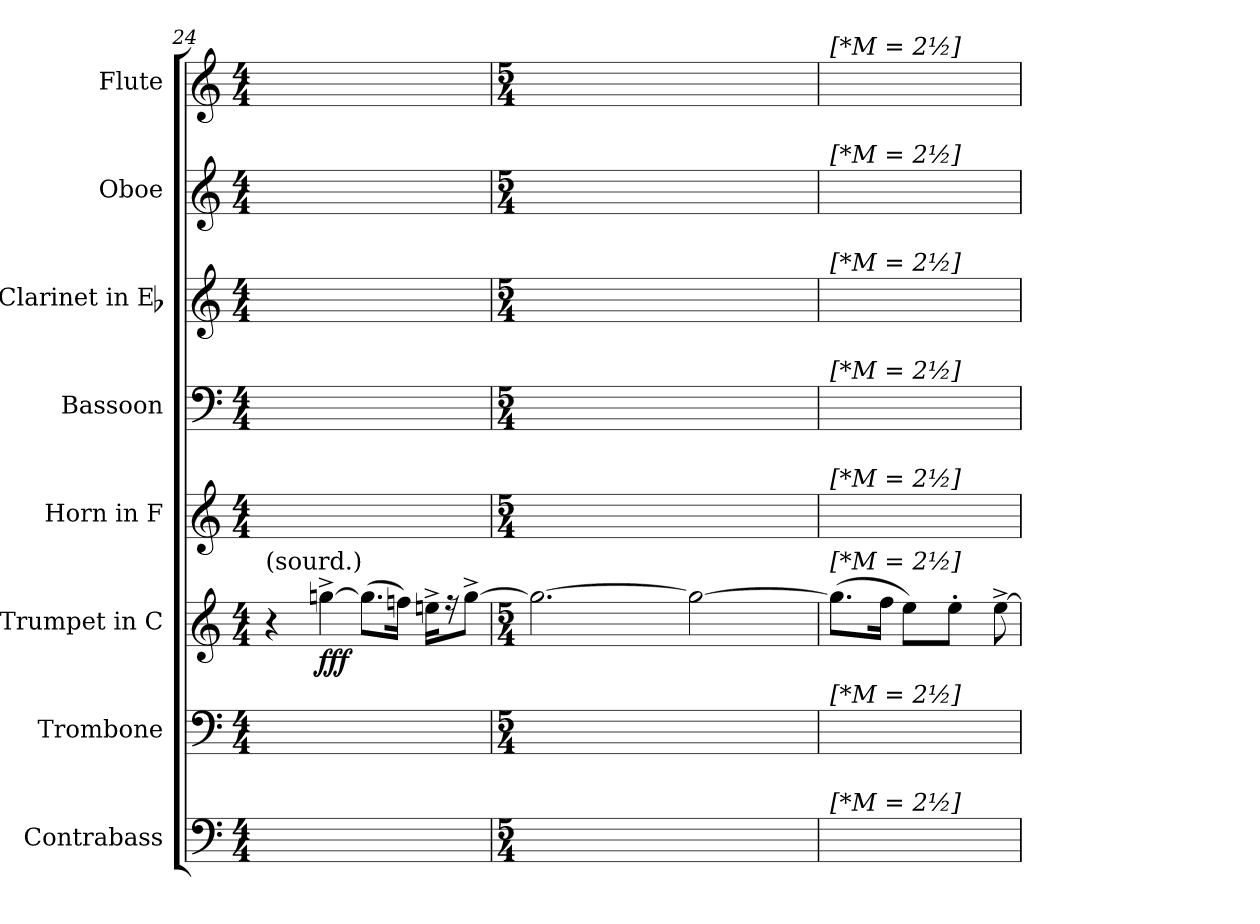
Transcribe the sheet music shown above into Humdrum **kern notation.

**kern	**kern	**kern	**dynam	**kern	**kern	**kern	**kern	**kern
*part8	*part7	*part6	*part6	*part5	*part4	*part3	*part2	*part1
*staff8	*staff7	*staff6	*staff6	*staff5	*staff4	*staff3	*staff2	*staff1
*I"Contrabass	*I"Trombone	*I"Trumpet in C	*	*I"Horn in F	*I"Bassoon	*I"Clarinet in Eb	*I"Oboe	*I"Flute
*I'Cb.	*I'Tbn.	*	*	*I'Hn.	*I'Bsn.	*	*I'Ob.	*I'Fl.
*clefF4	*clefF4	*clefG2	*	*clefG2	*clefF4	*clefG2	*clefG2	*clefG2
*ITrd7c12	*	*	*	*ITrd4c7	*	*ITrd-2c-3	*	*
*k[]	*k[]	*k[]	*	*	*k[]	*	*k[]	*k[]
*M4/4	*M4/4	*M4/4	*	*M4/4	*M4/4	*M4/4	*M4/4	*M4/4
=24	=24	=24	=24	=24	=24	=24	=24	=24
!	!	!LO:TX:a:t=(sourd.)	!	!	!	!	!	!
8ryy	8ryy	4r	.	8ryy	8ryy	8ryy	8ryy	8ryy
*	*	*	*	*	*	*	*	*MM132
8ryy	8ryy	.	.	8ryy	8ryy	8ryy	8ryy	8ryy
2.ryy	2.ryy	[4ggni^	fff	2.ryy	2.ryy	2.ryy	2.ryy	2.ryy
.	.	(8.ggL]	.	.	.	.	.	.
.	.	16ffniJk)	.	.	.	.	.	.
.	.	16eeni^KL	.	.	.	.	.	.
.	.	16r	.	.	.	.	.	.
.	.	[8gg^J	.	.	.	.	.	.
=25	=25	=25	=25	=25	=25	=25	=25	=25
*M5/4	*M5/4	*M5/4	*	*M5/4	*M5/4	*M5/4	*M5/4	*M5/4
8ryy	8ryy	2.gg_	.	8ryy	8ryy	8ryy	8ryy	8ryy
8ryy	8ryy	.	.	8ryy	8ryy	8ryy	8ryy	8ryy
8ryy	8ryy	.	.	8ryy	8ryy	8ryy	8ryy	8ryy
16ryy	16ryy	.	.	16ryy	16ryy	16ryy	16ryy	16ryy
16ryy	16ryy	.	.	16ryy	16ryy	16ryy	16ryy	16ryy
4ryy	4ryy	.	.	4ryy	4ryy	4ryy	4ryy	4ryy
12ryy	12ryy	2gg_	.	12ryy	12ryy	12ryy	12ryy	12ryy
12ryy	12ryy	.	.	12ryy	12ryy	12ryy	12ryy	12ryy
12ryy	12ryy	.	.	12ryy	12ryy	12ryy	12ryy	12ryy
12ryy	12ryy	.	.	12ryy	12ryy	12ryy	12ryy	12ryy
12ryy	12ryy	.	.	12ryy	12ryy	12ryy	12ryy	12ryy
12ryy	12ryy	.	.	12ryy	12ryy	12ryy	12ryy	12ryy
=26	=26	=26	=26	=26	=26	=26	=26	=26
!	!	!	!	!	!	!	!	!LO:TX:a:B:t=[*M = 2½]
!	!	!	!	!	!	!	!LO:TX:a:B:t=[*M = 2½]	!
!	!	!	!	!	!	!LO:TX:a:B:t=[*M = 2½]	!	!
!	!	!	!	!	!LO:TX:a:B:t=[*M = 2½]	!	!	!
!	!	!	!	!LO:TX:a:B:t=[*M = 2½]	!	!	!	!
!	!	!LO:TX:a:B:t=[*M = 2½]	!	!	!	!	!	!
!	!LO:TX:a:B:t=[*M = 2½]	!	!	!	!	!	!	!
!LO:TX:a:B:t=[*M = 2½]	!	!	!	!	!	!	!	!
8ryy	8ryy	(8.ggL]	.	8ryy	8ryy	8ryy	8ryy	8ryy
32ryy	4.ryy	.	.	4.ryy	4.ryy	4.ryy	4.ryy	4.ryy
32ryy	.	.	.	.	.	.	.	.
32ryy	.	16ffJk	.	.	.	.	.	.
32ryy	.	.	.	.	.	.	.	.
32ryy	.	8eeL)	.	.	.	.	.	.
32ryy	.	.	.	.	.	.	.	.
32ryy	.	.	.	.	.	.	.	.
32ryy	.	.	.	.	.	.	.	.
32ryy	.	8ee'J	.	.	.	.	.	.
32ryy	.	.	.	.	.	.	.	.
32ryy	.	.	.	.	.	.	.	.
32ryy	.	.	.	.	.	.	.	.
8ryy	8ryy	[8ee^	.	8ryy	8ryy	8ryy	8ryy	8ryy
=	=	=	=	=	=	=	=	=
*-	*-	*-	*-	*-	*-	*-	*-	*-
